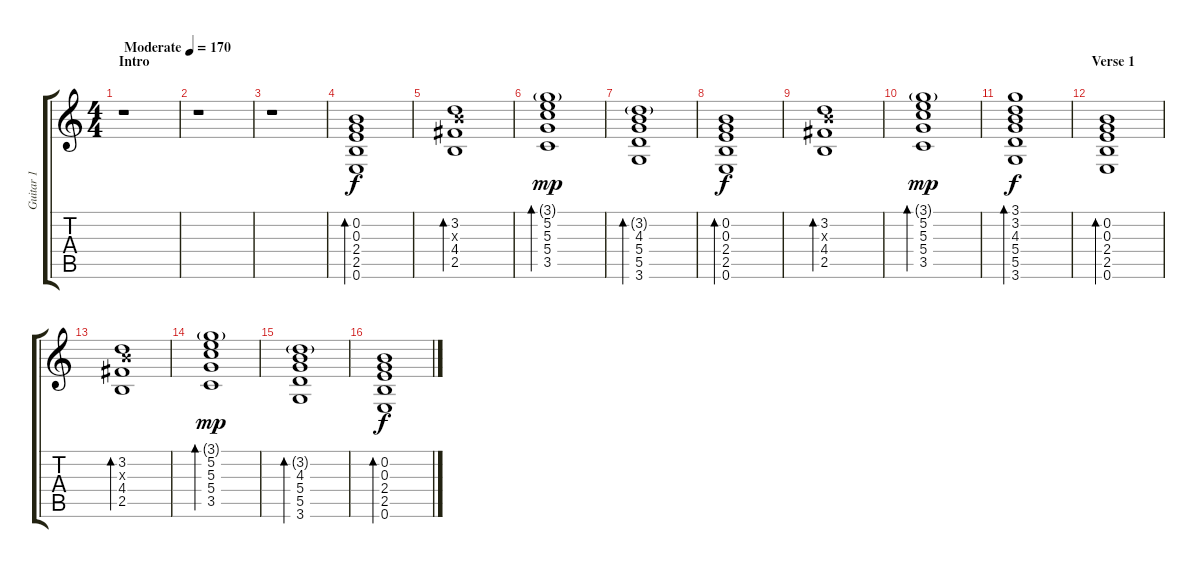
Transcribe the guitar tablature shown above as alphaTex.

\track ("Guitar 1" "Guitar 1") {instrument electricguitarclean}
\staff {score tabs}
\tuning (E4 B3 G3 D3 A2 E2) {hide}
\ts (4 4)
\section ("" "Intro")
\tempo (170 "Moderate")
\clef g2
\ks c
r.1{dy f instrument electricguitarclean} |
r.1 |
r.1 |
(0.2 0.3 2.4 2.5 0.6).1{bd 30} |
(3.2 4.3{x} 4.4 2.5).1{bd 30} |
(3.1{g} 5.2 5.3 5.4 3.5).1{bd 30 dy mp} |
(3.2{g} 4.3 5.4 5.5 3.6).1{bd 30} |
(0.2 0.3 2.4 2.5 0.6).1{bd 30 dy f} |
(3.2 4.3{x} 4.4 2.5).1{bd 30} |
(3.1{g} 5.2 5.3 5.4 3.5).1{bd 30 dy mp} |
(3.1 3.2 4.3 5.4 5.5 3.6).1{bd 30 dy f} |
\section ("" "Verse 1")
(0.2 0.3 2.4 2.5 0.6).1{bd 30} |
(3.2 4.3{x} 4.4 2.5).1{bd 30} |
(3.1{g} 5.2 5.3 5.4 3.5).1{bd 30 dy mp} |
(3.2{g} 4.3 5.4 5.5 3.6).1{bd 30} |
(0.2 0.3 2.4 2.5 0.6).1{bd 30 dy f}
